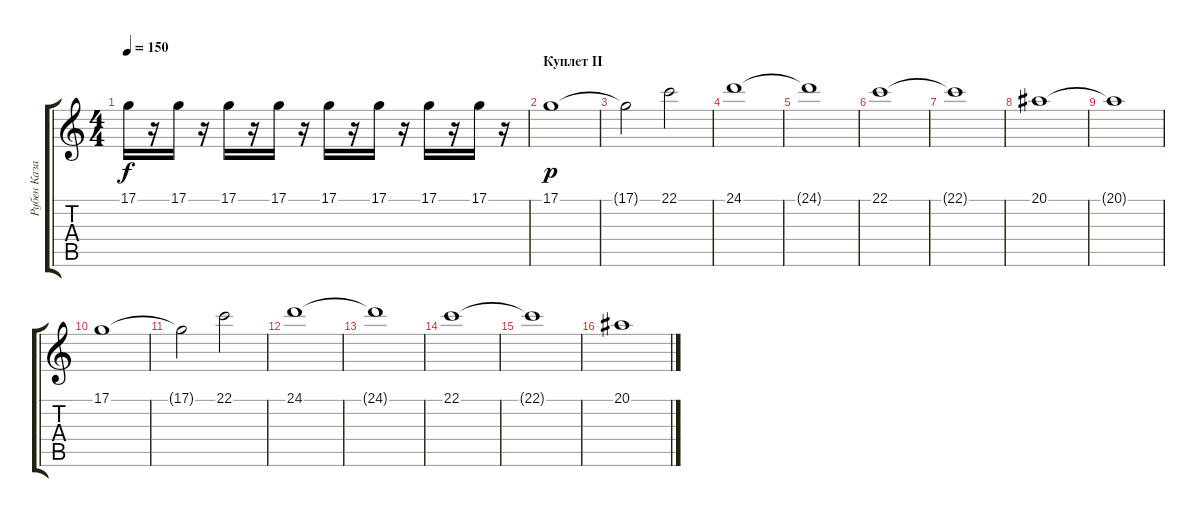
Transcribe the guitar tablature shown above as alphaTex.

\track ("Рубен Казарьян" "Рубен Каза") {instrument synthstrings1}
\staff {score tabs}
\tuning (D4 A3 F3 C3 G2 D2) {hide}
\ts (4 4)
\tempo 150
\clef g2
\ks c
17.1.16{dy f} r.16 17.1.16 r.16 17.1.16 r.16 17.1.16 r.16 17.1.16 r.16 17.1.16 r.16 17.1.16 r.16 17.1.16 r.16 |
\section ("" "Куплет II")
17.1.1{dy p} |
17.1{t}.2 22.1.2 |
24.1.1 |
24.1{t}.1 |
22.1.1 |
22.1{t}.1 |
20.1.1 |
20.1{t}.1 |
17.1.1 |
17.1{t}.2 22.1.2 |
24.1.1 |
24.1{t}.1 |
22.1.1 |
22.1{t}.1 |
20.1.1
